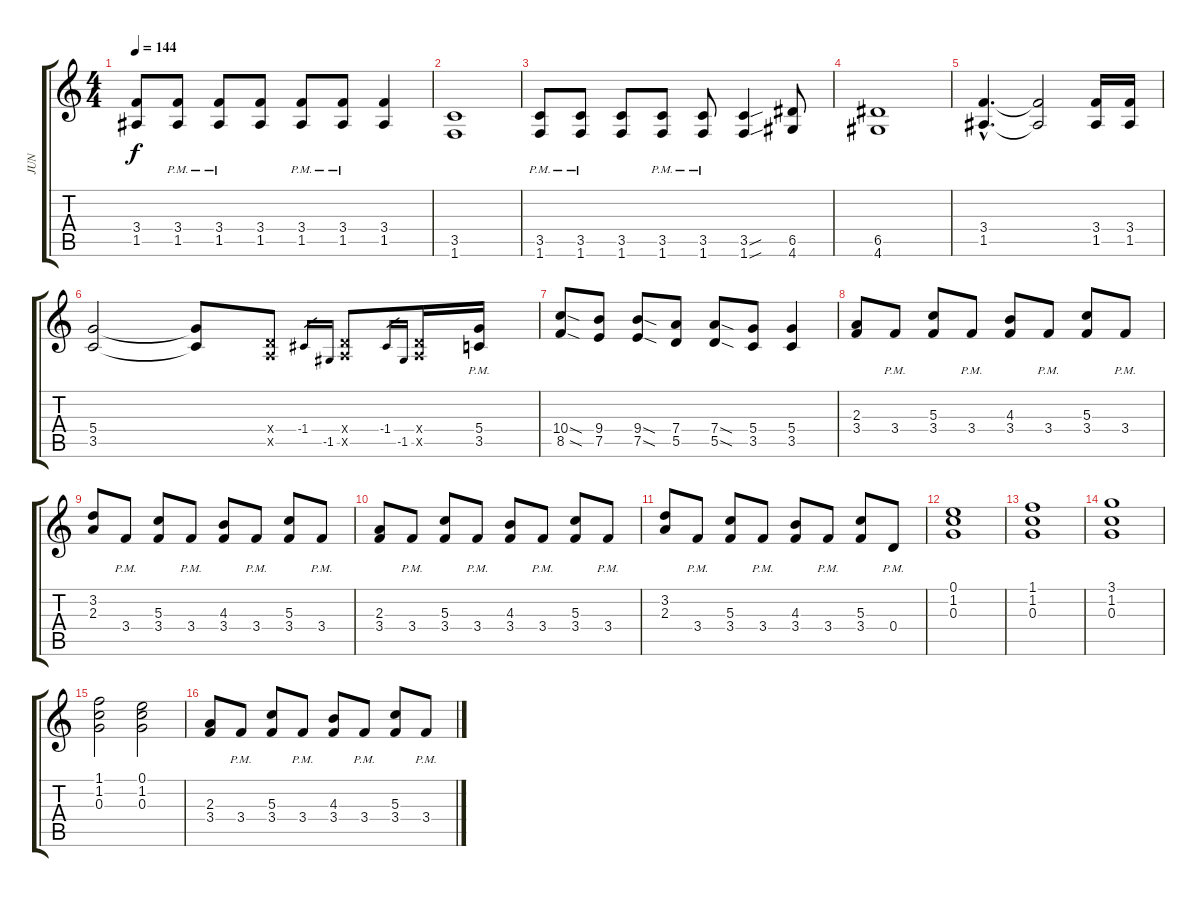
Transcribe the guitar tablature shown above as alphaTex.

\track ("JUN" "JUN") {instrument distortionguitar}
\staff {score tabs}
\tuning (E4 B3 G3 D3 A2 E2) {hide}
\ts (4 4)
\tempo 144
\clef g2
\ks c
(3.4 1.5).8{dy f} (3.4{pm} 1.5{pm}).8 (3.4{pm} 1.5{pm}).8 (3.4 1.5).8 (3.4{pm} 1.5{pm}).8 (3.4{pm} 1.5{pm}).8 (3.4 1.5).4 |
(3.5 1.6).1 |
(3.5{pm} 1.6{pm}).8 (3.5{pm} 1.6{pm}).8 (3.5 1.6).8 (3.5{pm} 1.6{pm}).8 (3.5{pm} 1.6{pm}).8 (3.5{sou} 1.6{sou}).4 (6.5 4.6).8 |
(6.5 4.6).1 |
(3.4{hac} 1.5{hac}).4{d} (3.4{t} 1.5{t}).2 (3.4 1.5).16 (3.4 1.5).16 |
(5.4 3.5).2 (5.4{t} 3.5{t}).8 (0.4{x} 0.5{x}).8 -1.4.16{gr} -1.5.16{gr} (0.4{x} 0.5{x}).8 -1.4.16{gr} -1.5.16{gr} (0.4{x} 0.5{x}).16 (5.4{pm} 3.5{pm}).16 |
(10.4{sod} 8.5{sod}).8 (9.4 7.5).8 (9.4{sod} 7.5{sod}).8 (7.4 5.5).8 (7.4{sod} 5.5{sod}).8 (5.4 3.5).8 (5.4 3.5).4 |
(2.3 3.4).8 3.4{pm}.8 (5.3 3.4).8 3.4{pm}.8 (4.3 3.4).8 3.4{pm}.8 (5.3 3.4).8 3.4{pm}.8 |
(3.2 2.3).8 3.4{pm}.8 (5.3 3.4).8 3.4{pm}.8 (4.3 3.4).8 3.4{pm}.8 (5.3 3.4).8 3.4{pm}.8 |
(2.3 3.4).8 3.4{pm}.8 (5.3 3.4).8 3.4{pm}.8 (4.3 3.4).8 3.4{pm}.8 (5.3 3.4).8 3.4{pm}.8 |
(3.2 2.3).8 3.4{pm}.8 (5.3 3.4).8 3.4{pm}.8 (4.3 3.4).8 3.4{pm}.8 (5.3 3.4).8 0.4{pm}.8 |
(0.1 1.2 0.3).1 |
(1.1 1.2 0.3).1 |
(3.1 1.2 0.3).1 |
(1.1 1.2 0.3).2 (0.1 1.2 0.3).2 |
(2.3 3.4).8 3.4{pm}.8 (5.3 3.4).8 3.4{pm}.8 (4.3 3.4).8 3.4{pm}.8 (5.3 3.4).8 3.4{pm}.8
